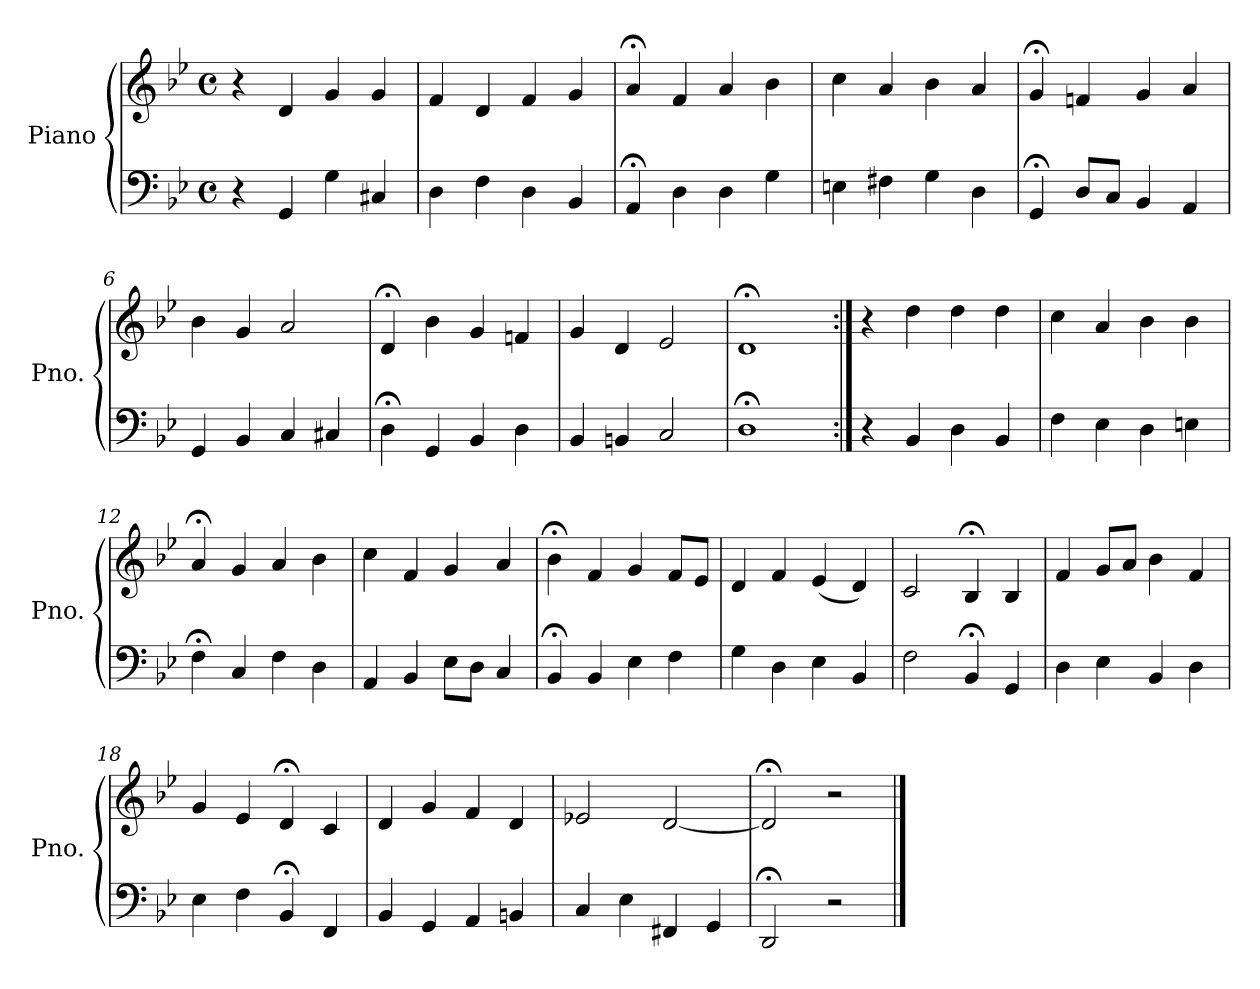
**kern	**kern
*part1	*part1
*staff2	*staff1
*I"Piano	*
*I'Pno.	*
*clefF4	*clefG2
*k[b-e-]	*k[b-e-]
*M4/4	*M4/4
*met(c)	*met(c)
=1	=1
4r	4r
4GG/	4d/
4G\	4g/
4C#X/	4g/
=2	=2
4D\	4f/
4F\	4d/
4D\	4f/
4BB-/	4g/
=3	=3
4AA;</	4a;</
4D\	4f/
4D\	4a/
4G\	4b-\
=4	=4
4En\	4cc\
4F#X\	4a/
4G\	4b-\
4D\	4a/
=5	=5
4GG;</	4g;</
8D/L	4fn/
8C/J	.
4BB-/	4g/
4AA/	4a/
=6	=6
4GG/	4b-\
4BB-/	4g/
4C/	2a/
4C#X/	.
=7	=7
4D;<\	4d;</
4GG/	4b-\
4BB-/	4g/
4D\	4fn/
!!LO:LB:g=z
=8	=8
4BB-/	4g/
4BBn/	4d/
2C/	2e-/
=9	=9
1D;<	1d;<
=10:|!	=10:|!
4r	4r
4BB-/	4dd\
4D\	4dd\
4BB-/	4dd\
=11	=11
4F\	4cc\
4E-\	4a/
4D\	4b-\
4En\	4b-\
=12	=12
4F;<\	4a;</
4C/	4g/
4F\	4a/
4D\	4b-\
=13	=13
4AA/	4cc\
4BB-/	4f/
8E-\L	4g/
8D\J	.
4C/	4a/
=14	=14
4BB-;</	4b-;<\
4BB-/	4f/
4E-\	4g/
4F\	8f/L
.	8e-/J
!!LO:LB:g=z
=15	=15
4G\	4d/
4D\	4f/
4E-\	(4e-/
4BB-/	4d/)
=16	=16
2F\	2c/
4BB-;</	4B-;</
4GG/	4B-/
=17	=17
4D\	4f/
4E-\	8g/L
.	8a/J
4BB-/	4b-\
4D\	4f/
=18	=18
4E-\	4g/
4F\	4e-/
4BB-;</	4d;</
4FF/	4c/
=19	=19
4BB-/	4d/
4GG/	4g/
4AA/	4f/
4BBn/	4d/
=20	=20
4C/	2e-X/
4E-\	.
4FF#X/	[2d/
4GG/	.
=21	=21
2DD;</	2d;</]
2r	2r
==	==
*-	*-
